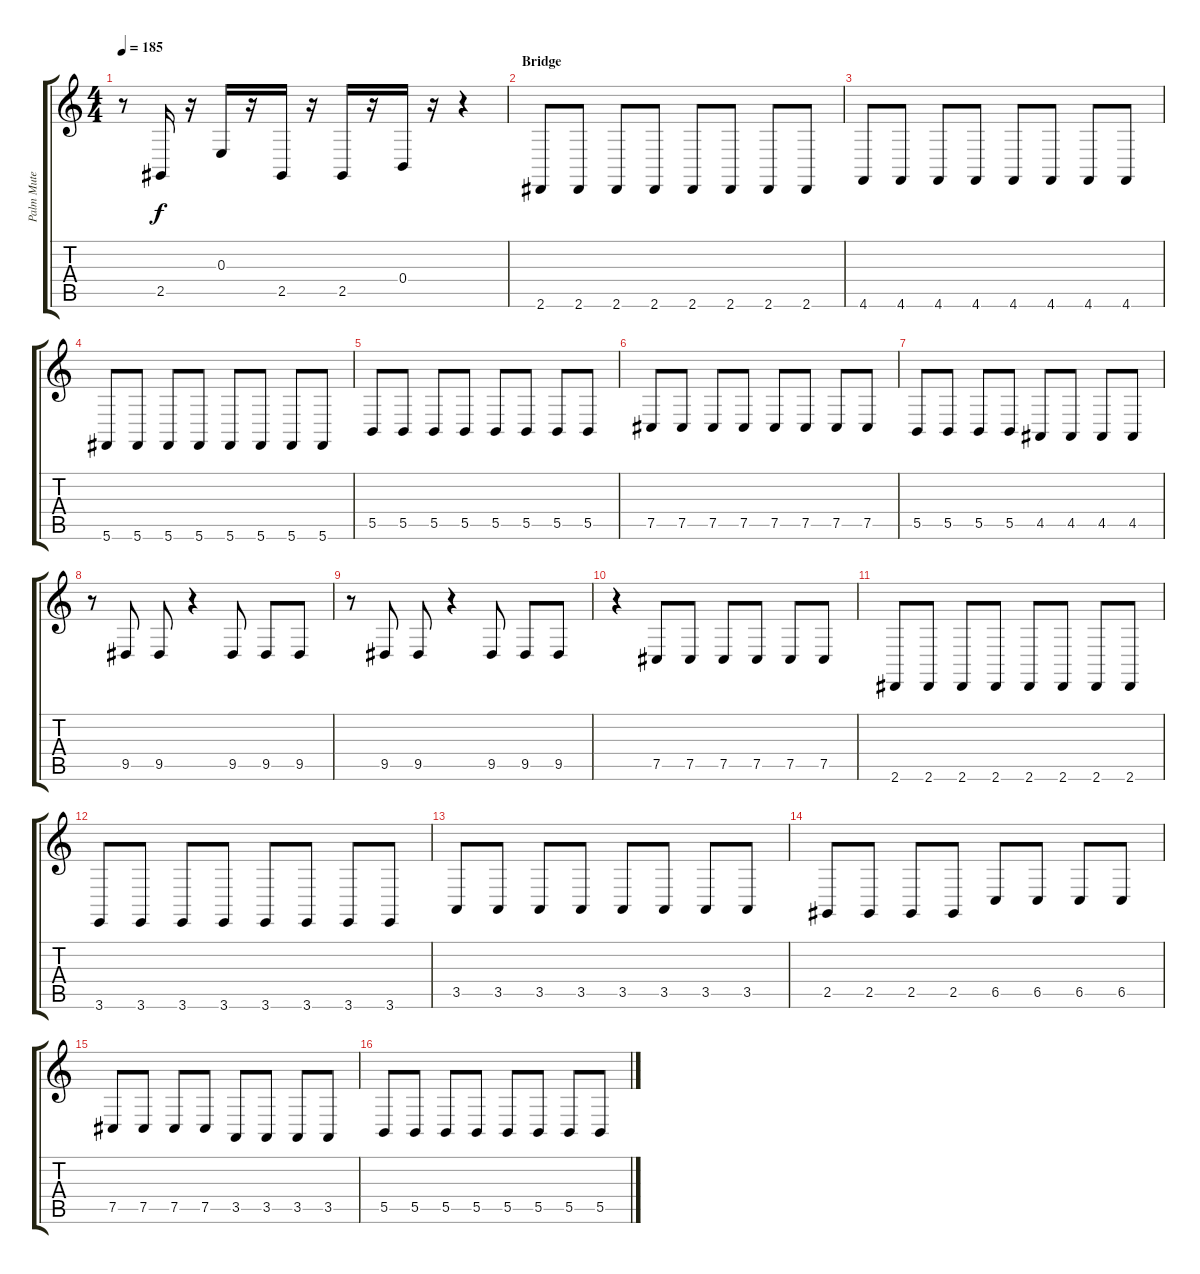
\track ("Palm Mute Boosted" "Palm Mute ") {instrument violin}
\staff {score tabs}
\tuning (Db4 Ab3 E3 B2 Gb2 Db2) {hide}
\ts (4 4)
\tempo 185
\clef g2
\ks c
r.8{dy f} 2.5.16 r.16 0.3.16 r.16 2.5.16 r.16 2.5.16 r.16 0.4.16 r.16 r.4 |
\section ("" "Bridge")
2.6.8 2.6.8 2.6.8 2.6.8 2.6.8 2.6.8 2.6.8 2.6.8 |
4.6.8 4.6.8 4.6.8 4.6.8 4.6.8 4.6.8 4.6.8 4.6.8 |
5.6.8 5.6.8 5.6.8 5.6.8 5.6.8 5.6.8 5.6.8 5.6.8 |
5.5.8 5.5.8 5.5.8 5.5.8 5.5.8 5.5.8 5.5.8 5.5.8 |
7.5.8 7.5.8 7.5.8 7.5.8 7.5.8 7.5.8 7.5.8 7.5.8 |
5.5.8 5.5.8 5.5.8 5.5.8 4.5.8 4.5.8 4.5.8 4.5.8 |
r.8 9.5.8 9.5.8 r.4 9.5.8 9.5.8 9.5.8 |
r.8 9.5.8 9.5.8 r.4 9.5.8 9.5.8 9.5.8 |
r.4 7.5.8 7.5.8 7.5.8 7.5.8 7.5.8 7.5.8 |
2.6.8 2.6.8 2.6.8 2.6.8 2.6.8 2.6.8 2.6.8 2.6.8 |
3.6.8 3.6.8 3.6.8 3.6.8 3.6.8 3.6.8 3.6.8 3.6.8 |
3.5.8 3.5.8 3.5.8 3.5.8 3.5.8 3.5.8 3.5.8 3.5.8 |
2.5.8 2.5.8 2.5.8 2.5.8 6.5.8 6.5.8 6.5.8 6.5.8 |
7.5.8 7.5.8 7.5.8 7.5.8 3.5.8 3.5.8 3.5.8 3.5.8 |
5.5.8 5.5.8 5.5.8 5.5.8 5.5.8 5.5.8 5.5.8 5.5.8
